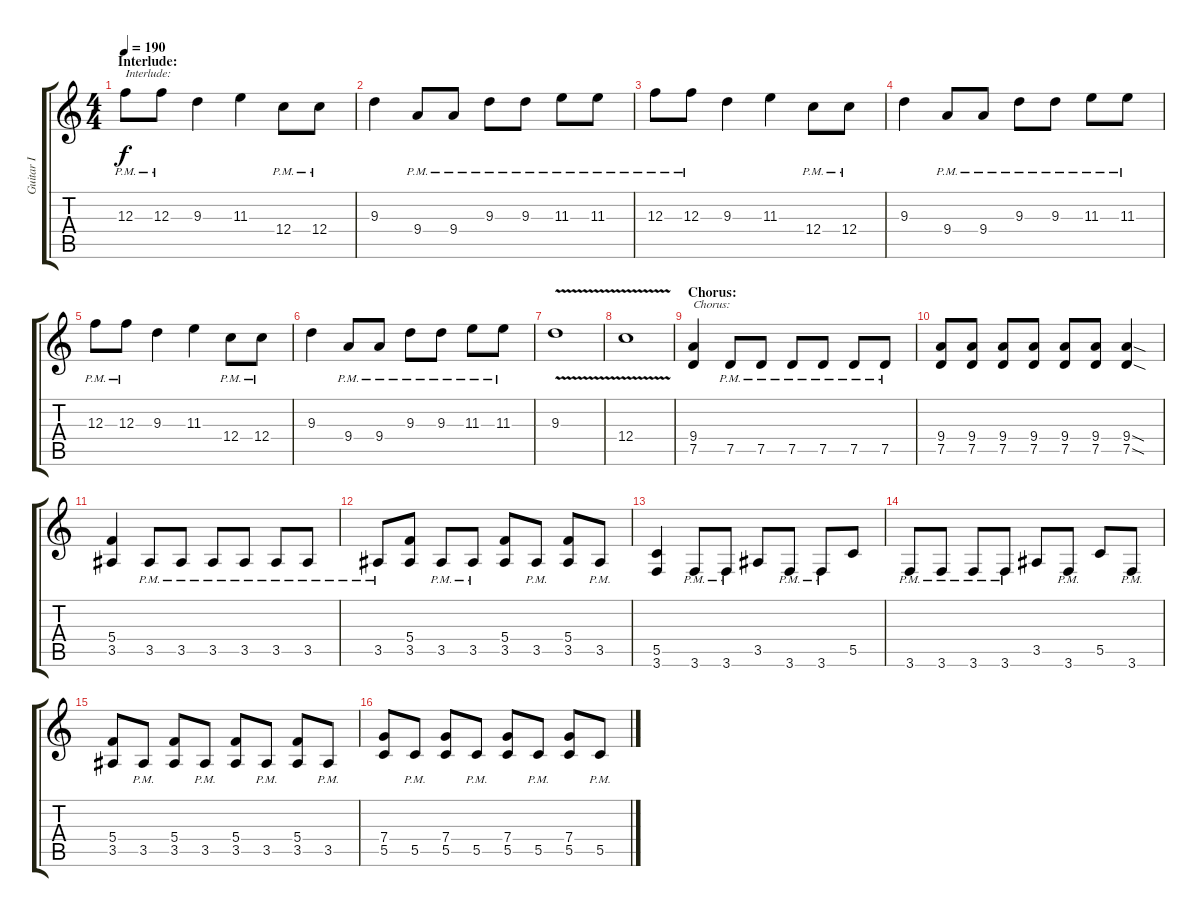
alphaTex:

\track ("Guitar I" "Guitar I") {instrument distortionguitar}
\staff {score tabs}
\tuning (D4 A3 F3 C3 G2 D2) {hide}
\ts (4 4)
\section ("" "Interlude:")
\tempo 190
\clef g2
\ks c
12.3{pm}.8{txt "Interlude:" dy f} 12.3{pm}.8 9.3.4 11.3.4 12.4{pm}.8 12.4{pm}.8 |
9.3.4 9.4{pm}.8 9.4{pm}.8 9.3{pm}.8 9.3{pm}.8 11.3{pm}.8 11.3{pm}.8 |
12.3{pm}.8 12.3{pm}.8 9.3.4 11.3.4 12.4{pm}.8 12.4{pm}.8 |
9.3.4 9.4{pm}.8 9.4{pm}.8 9.3{pm}.8 9.3{pm}.8 11.3{pm}.8 11.3{pm}.8 |
12.3{pm}.8 12.3{pm}.8 9.3.4 11.3.4 12.4{pm}.8 12.4{pm}.8 |
9.3.4 9.4{pm}.8 9.4{pm}.8 9.3{pm}.8 9.3{pm}.8 11.3{pm}.8 11.3{pm}.8 |
9.3{v}.1 |
12.4{v}.1 |
\section ("" "Chorus:")
(9.4 7.5).4{txt "Chorus:"} 7.5{pm}.8 7.5{pm}.8 7.5{pm}.8 7.5{pm}.8 7.5{pm}.8 7.5{pm}.8 |
(9.4 7.5).8 (9.4 7.5).8 (9.4 7.5).8 (9.4 7.5).8 (9.4 7.5).8 (9.4 7.5).8 (9.4{sod} 7.5{sod}).4 |
(5.4 3.5).4 3.5{pm}.8 3.5{pm}.8 3.5{pm}.8 3.5{pm}.8 3.5{pm}.8 3.5{pm}.8 |
3.5{pm}.8 (5.4 3.5).8 3.5{pm}.8 3.5{pm}.8 (5.4 3.5).8 3.5{pm}.8 (5.4 3.5).8 3.5{pm}.8 |
(5.5 3.6).4 3.6{pm}.8 3.6{pm}.8 3.5.8 3.6{pm}.8 3.6{pm}.8 5.5.8 |
3.6{pm}.8 3.6{pm}.8 3.6{pm}.8 3.6{pm}.8 3.5.8 3.6{pm}.8 5.5.8 3.6{pm}.8 |
(5.4 3.5).8 3.5{pm}.8 (5.4 3.5).8 3.5{pm}.8 (5.4 3.5).8 3.5{pm}.8 (5.4 3.5).8 3.5{pm}.8 |
(7.4 5.5).8 5.5{pm}.8 (7.4 5.5).8 5.5{pm}.8 (7.4 5.5).8 5.5{pm}.8 (7.4 5.5).8 5.5{pm}.8
